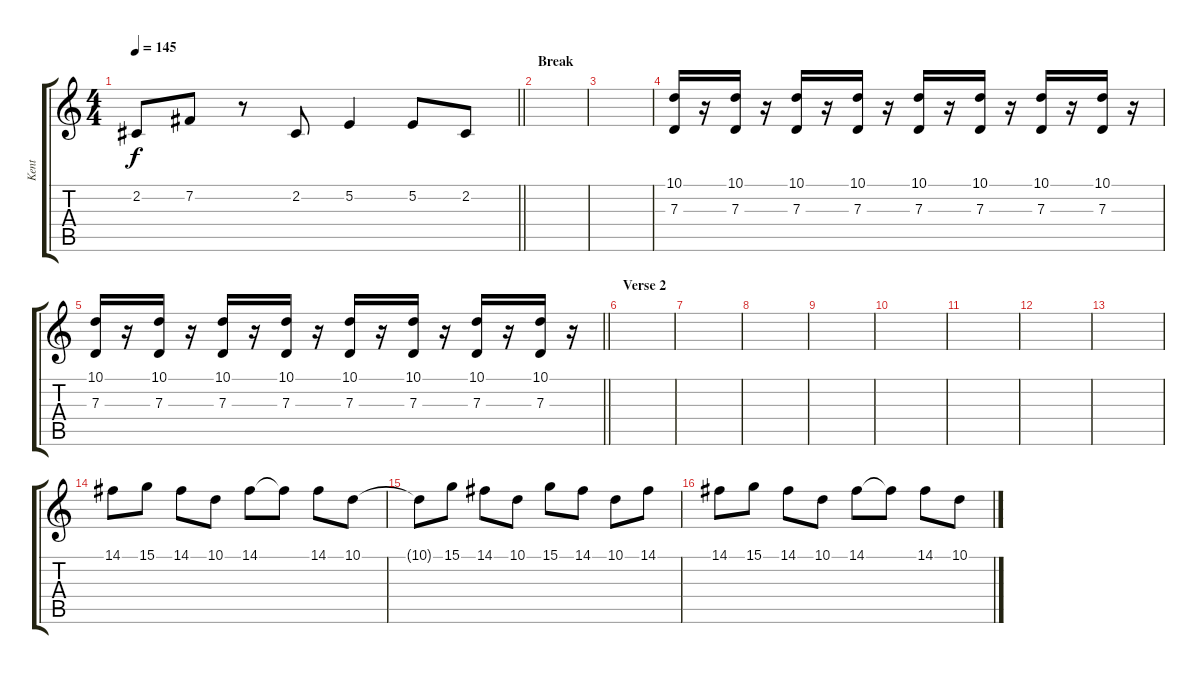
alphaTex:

\track ("Kent" "Kent") {instrument brightacousticpiano}
\staff {score tabs}
\tuning (E4 B3 G3 D3 A2 D2) {hide}
\ts (4 4)
\tempo 145
\clef g2
\barLineRight lightlight
\ks c
2.2{t}.8{dy f} 7.2.8 r.8 2.2.8 5.2.4 5.2.8 2.2.8 |
\section ("" "Break")
|
|
(10.1 7.3).16{volume 11 instrument brightacousticpiano} r.16 (10.1 7.3).16 r.16 (10.1 7.3).16 r.16 (10.1 7.3).16 r.16 (10.1 7.3).16 r.16 (10.1 7.3).16 r.16 (10.1 7.3).16 r.16 (10.1 7.3).16 r.16 |
\barLineRight lightlight
(10.1 7.3).16 r.16 (10.1 7.3).16 r.16 (10.1 7.3).16 r.16 (10.1 7.3).16 r.16 (10.1 7.3).16 r.16 (10.1 7.3).16 r.16 (10.1 7.3).16 r.16 (10.1 7.3).16 r.16 |
\section ("" "Verse 2")
|
|
|
|
|
|
|
|
14.1.8{volume 7 instrument lead1square} 15.1.8 14.1.8 10.1.8 14.1.8 14.1{t}.8 14.1.8 10.1.8 |
10.1{t}.8 15.1.8 14.1.8 10.1.8 15.1.8 14.1.8 10.1.8 14.1.8 |
14.1.8 15.1.8 14.1.8 10.1.8 14.1.8 14.1{t}.8 14.1.8 10.1.8
